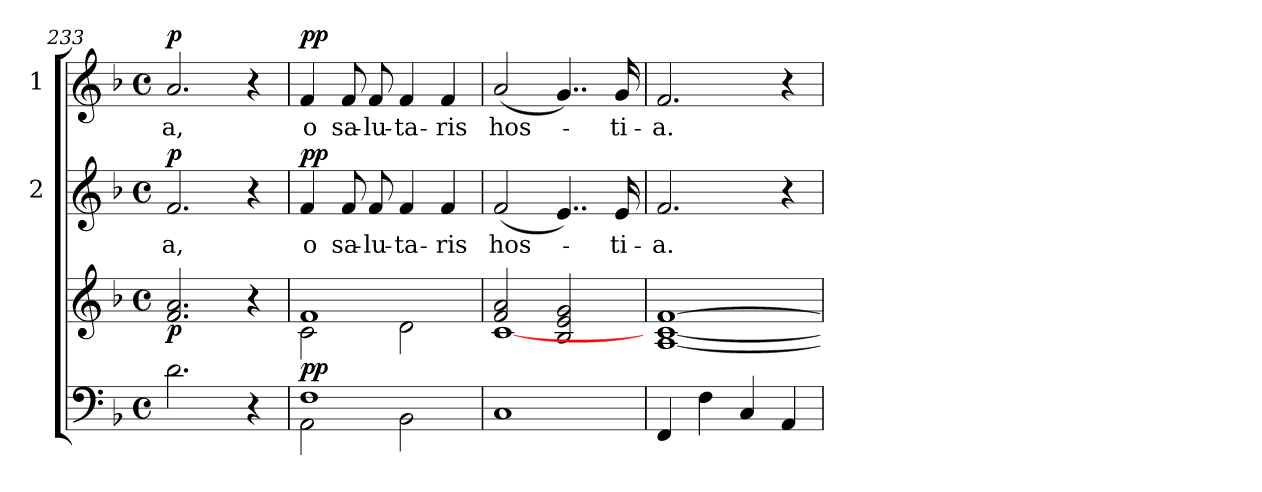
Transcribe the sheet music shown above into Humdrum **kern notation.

**kern	**kern	**dynam	**kern	**text	**dynam	**kern	**text	**dynam
*part3	*part3	*part3	*part2	*part2	*part2	*part1	*part1	*part1
*staff4	*staff3	*staff3/4	*staff2	*staff2	*staff2	*staff1	*staff1	*staff1
*	*	*	*I"2	*	*	*I"1	*	*
!!LO:LB:g=z
*clefF4	*clefG2	*	*clefG2	*	*	*clefG2	*	*
*k[b-]	*k[b-]	*	*k[b-]	*	*	*k[b-]	*	*
*F:	*F:	*	*F:	*	*	*F:	*	*
*M4/4	*M4/4	*	*M4/4	*	*	*M4/4	*	*
*met(c)	*met(c)	*	*met(c)	*	*	*met(c)	*	*
=233	=233	=233	=233	=233	=233	=233	=233	=233
!	!	!LO:DY:b	!	!LO:LY:b	!LO:DY:a	!	!LO:LY:b	!LO:DY:a
2.d\	2.f/ 2.a/	p	2.f/	-a,	p	2.a/	-a,	p
4r	4r	.	4r	.	.	4r	.	.
=234	=234	=234	=234	=234	=234	=234	=234	=234
*^	*^	*	*	*	*	*	*	*
!	!	!	!	!LO:DY:b	!	!LO:LY:b	!LO:DY:a	!	!LO:LY:b	!LO:DY:a
1F	2AA\	1f	2c\	pp	4f/	o	pp	4f/	o	pp
!	!	!	!	!	!	!LO:LY:b	!	!	!LO:LY:b	!
.	.	.	.	.	8f/	sa-	.	8f/	sa-	.
!	!	!	!	!	!	!LO:LY:b	!	!	!LO:LY:b	!
.	.	.	.	.	8f/	-lu-	.	8f/	-lu-	.
!	!	!	!	!	!	!LO:LY:b	!	!	!LO:LY:b	!
.	2BB-\	.	2d\	.	4f/	-ta-	.	4f/	-ta-	.
!	!	!	!	!	!	!LO:LY:b	!	!	!LO:LY:b	!
.	.	.	.	.	4f/	-ris	.	4f/	-ris	.
*v	*v	*	*	*	*	*	*	*	*	*
=235	=235	=235	=235	=235	=235	=235	=235	=235	=235
!	!	!	!	!	!LO:LY:b	!	!	!LO:LY:b	!
1C	2f/ 2a/	[<1c	.	(<2f/	hos-	.	(<2a/	hos-	.
.	2B-/ 2e/ 2g/	.	.	4..e/)	.	.	4..g/)	.	.
!	!	!	!	!	!LO:LY:b	!	!	!LO:LY:b	!
.	.	.	.	16e/	-ti-	.	16g/	-ti-	.
*	*v	*v	*	*	*	*	*	*	*
=236	=236	=236	=236	=236	=236	=236	=236	=236
!	!	!	!	!LO:LY:b	!	!	!LO:LY:b	!
4FF/	[1A [1c [1f	.	2.f/	-a.	.	2.f/	-a.	.
4F\	.	.	.	.	.	.	.	.
4C/	.	.	.	.	.	.	.	.
4AA/	.	.	4r	.	.	4r	.	.
=	=	=	=	=	=	=	=	=
*-	*-	*-	*-	*-	*-	*-	*-	*-
